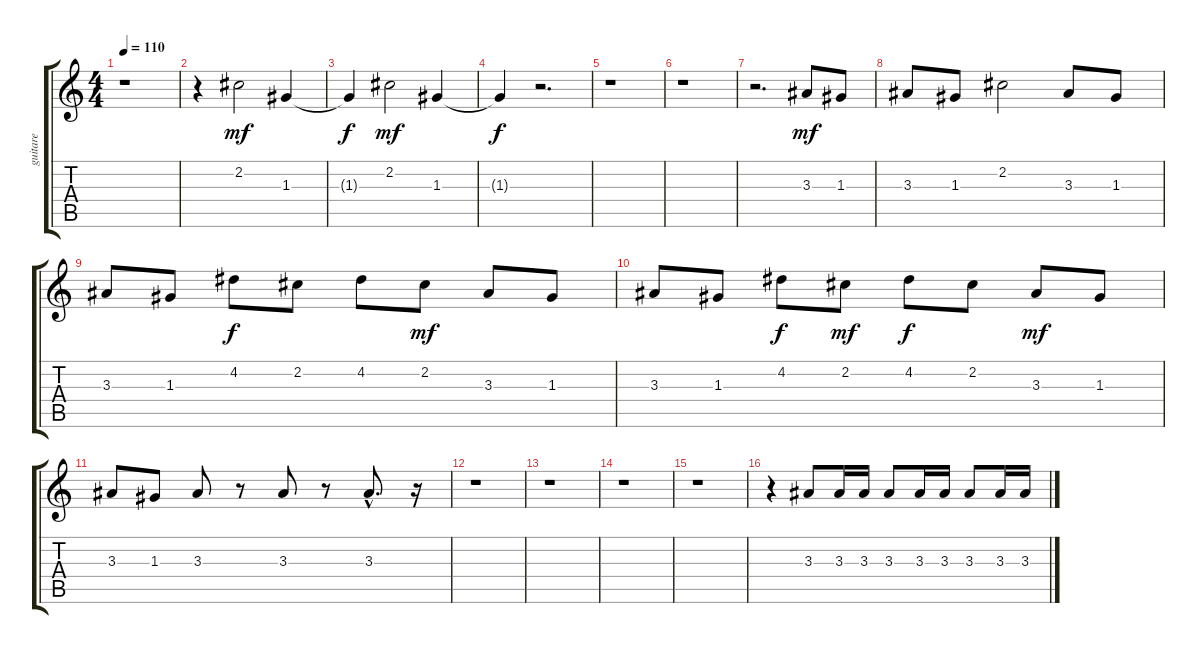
\track ("guitare" "guitare") {instrument electricguitarjazz}
\staff {score tabs}
\tuning (E4 B3 G3 D3 A2 E2) {hide}
\ts (4 4)
\tempo 110
\clef g2
\ks c
r.1{dy mf} |
r.4 2.2.2 1.3.4 |
1.3{t}.4{dy f} 2.2.2{dy mf} 1.3.4 |
1.3{t}.4{dy f} r.2{d} |
r.1 |
r.1 |
r.2{d} 3.3.8{dy mf} 1.3.8 |
3.3.8 1.3.8 2.2.2 3.3.8 1.3.8 |
3.3.8 1.3.8 4.2.8{dy f} 2.2.8 4.2.8 2.2.8{dy mf} 3.3.8 1.3.8 |
3.3.8 1.3.8 4.2.8{dy f} 2.2.8{dy mf} 4.2.8{dy f} 2.2.8 3.3.8{dy mf} 1.3.8 |
3.3.8 1.3.8 3.3.8 r.8 3.3.8 r.8 3.3{hac}.8{d} r.16 |
r.1 |
r.1 |
r.1 |
r.1 |
r.4 3.3.8 3.3.16 3.3.16 3.3.8 3.3.16 3.3.16 3.3.8 3.3.16 3.3.16
